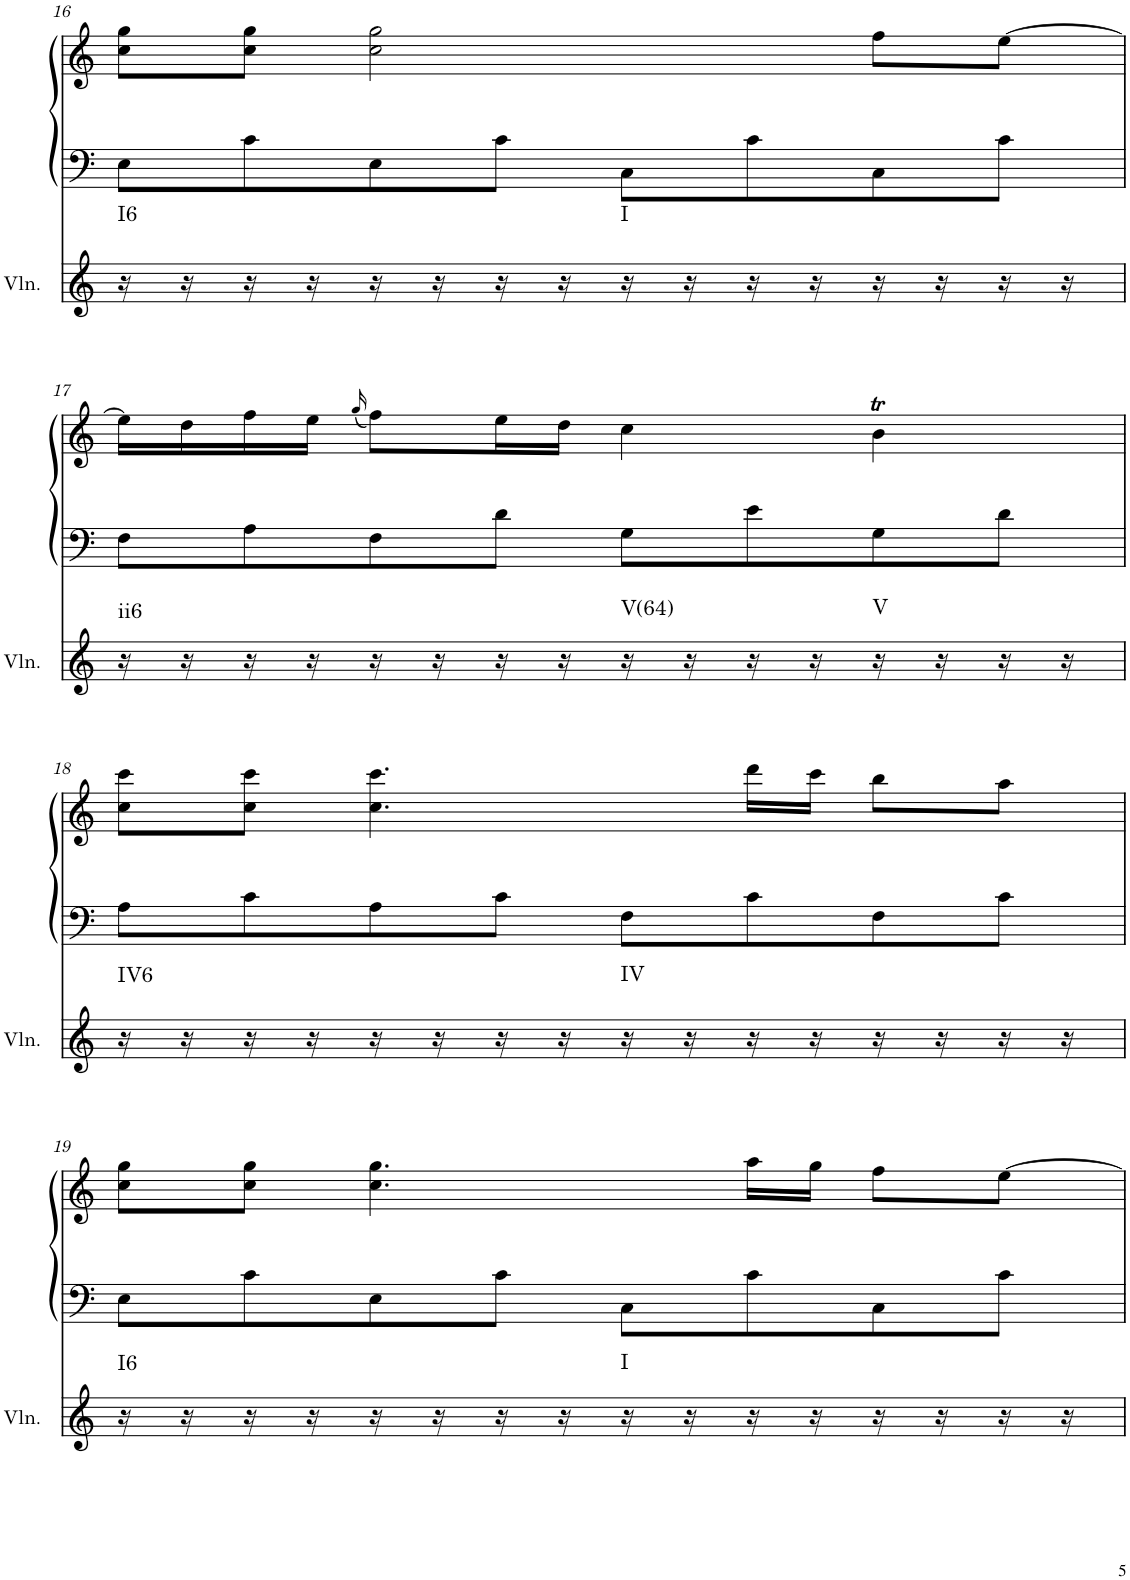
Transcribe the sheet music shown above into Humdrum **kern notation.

**kern	**harte	**kern	**kern
*part2	*part2	*part1	*part1
*staff3	*	*staff2	*staff1
*I"Violin	*	*I"Klavier linke Hand	*
*I'Vln.	*	*	*
!!LO:PB:g=z
*clefG2	*	*clefF4	*clefG2
*k[]	*	*k[]	*k[]
*M4/4	*	*M4/4	*M4/4
=16	=16	=16	=16
!	!LO:H:kt=I6	!	!
16r	N	8E\L	8cc\ 8gg\L
16r	.	.	.
16r	.	8c\	8cc\ 8gg\J
16r	.	.	.
16r	.	8E\	2cc\ 2gg\
16r	.	.	.
16r	.	8c\J	.
16r	.	.	.
!	!LO:H:kt=I	!	!
16r	N	8C\L	.
16r	.	.	.
16r	.	8c\	.
16r	.	.	.
16r	.	8C\	8ff\L
16r	.	.	.
16r	.	8c\J	[8ee\J
16r	.	.	.
!!LO:LB:g=z
=17	=17	=17	=17
!	!LO:H:kt=ii6	!	!
16r	N	8F\L	16ee\LL]
16r	.	.	16dd\
16r	.	8A\	16ff\
16r	.	.	16ee\JJ
.	.	.	(16qgg/
16r	.	8F\	8ff\L)
16r	.	.	.
16r	.	8d\J	16ee\L
16r	.	.	16dd\JJ
!	!LO:H:kt=V(64)	!	!
16r	N	8G\L	4cc\
16r	.	.	.
16r	.	8e\	.
16r	.	.	.
!	!LO:H:kt=V	!	!
16r	N	8G\	4bt\
16r	.	.	.
16r	.	8d\J	.
16r	.	.	.
!!LO:LB:g=z
=18	=18	=18	=18
!	!LO:H:kt=IV6	!	!
16r	N	8A\L	8cc\ 8ccc\L
16r	.	.	.
16r	.	8c\	8cc\ 8ccc\J
16r	.	.	.
16r	.	8A\	4.cc\ 4.ccc\
16r	.	.	.
16r	.	8c\J	.
16r	.	.	.
!	!LO:H:kt=IV	!	!
16r	N	8F\L	.
16r	.	.	.
16r	.	8c\	16ddd\LL
16r	.	.	16ccc\JJ
16r	.	8F\	8bb\L
16r	.	.	.
16r	.	8c\J	8aa\J
16r	.	.	.
!!LO:LB:g=z
=19	=19	=19	=19
!	!LO:H:kt=I6	!	!
16r	N	8E\L	8cc\ 8gg\L
16r	.	.	.
16r	.	8c\	8cc\ 8gg\J
16r	.	.	.
16r	.	8E\	4.cc\ 4.gg\
16r	.	.	.
16r	.	8c\J	.
16r	.	.	.
!	!LO:H:kt=I	!	!
16r	N	8C\L	.
16r	.	.	.
16r	.	8c\	16aa\LL
16r	.	.	16gg\JJ
16r	.	8C\	8ff\L
16r	.	.	.
16r	.	8c\J	[8ee\J
16r	.	.	.
=	=	=	=
*-	*-	*-	*-
